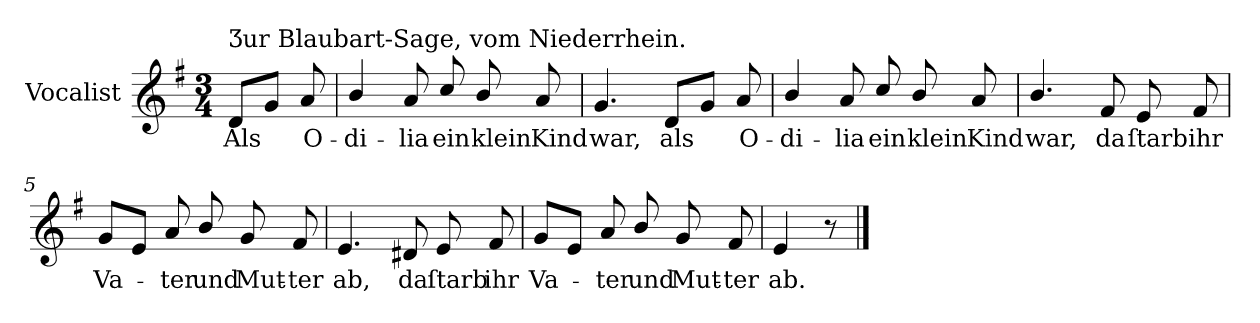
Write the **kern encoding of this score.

**kern	**text
*part1	*part1
*staff1	*staff1
*I"Vocalist	*
*k[f#]	*
*e:	*
*M3/4	*
=	=
!LO:TX:a:t=Ʒur Blaubart-Sage, vom Niederrhein.	!
8dL	Als
8gJ	.
8a	O-
=1	=1
4b/	-di-
8a	-lia
8cc/	ein
8b/	klein
8a	Kind
=2	=2
4.g	war,
8dL	als
8gJ	.
8a	O-
=3	=3
4b/	-di-
8a	-lia
8cc/	ein
8b/	klein
8a	Kind
=4	=4
4.b/	war,
8f#	da
8e	ſtarb
8f#	ihr
=5	=5
8gL	Va-
8eJ	.
8a	-ter
8b/	und
8g	Mut-
8f#	-ter
=6	=6
4.e	ab,
8d#X	da
8e	ſtarb
8f#	ihr
=7	=7
8gL	Va-
8eJ	.
8a	-ter
8b/	und
8g	Mut-
8f#	-ter
=8	=8
4e	ab.
8r	.
==	==
*-	*-
